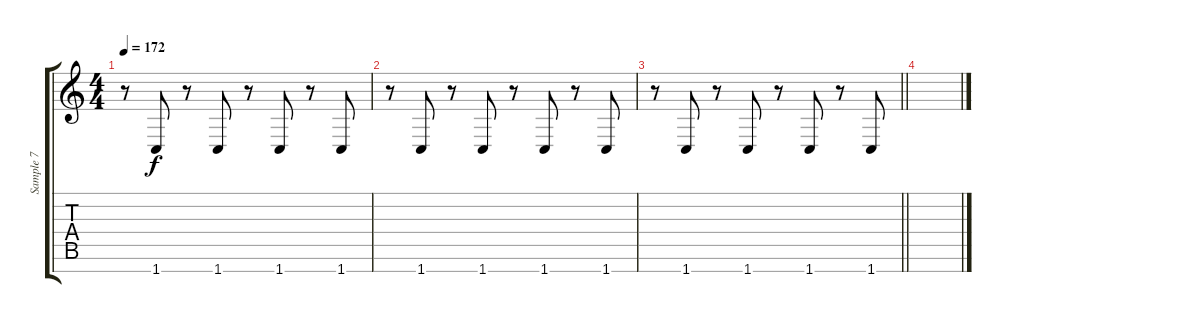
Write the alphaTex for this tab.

\track ("Sample 7" "Sample 7") {instrument synthbass1}
\staff {score tabs}
\tuning (E4 B3 G3 D3 A2 E2 B1) {hide}
\ts (4 4)
\tempo 172
\clef g2
\ks c
r.8{dy f} 1.7.8 r.8 1.7.8 r.8 1.7.8 r.8 1.7.8 |
r.8 1.7.8 r.8 1.7.8 r.8 1.7.8 r.8 1.7.8 |
\barLineRight lightlight
r.8 1.7.8 r.8 1.7.8 r.8 1.7.8 r.8 1.7.8 |
\section ("" " ")
